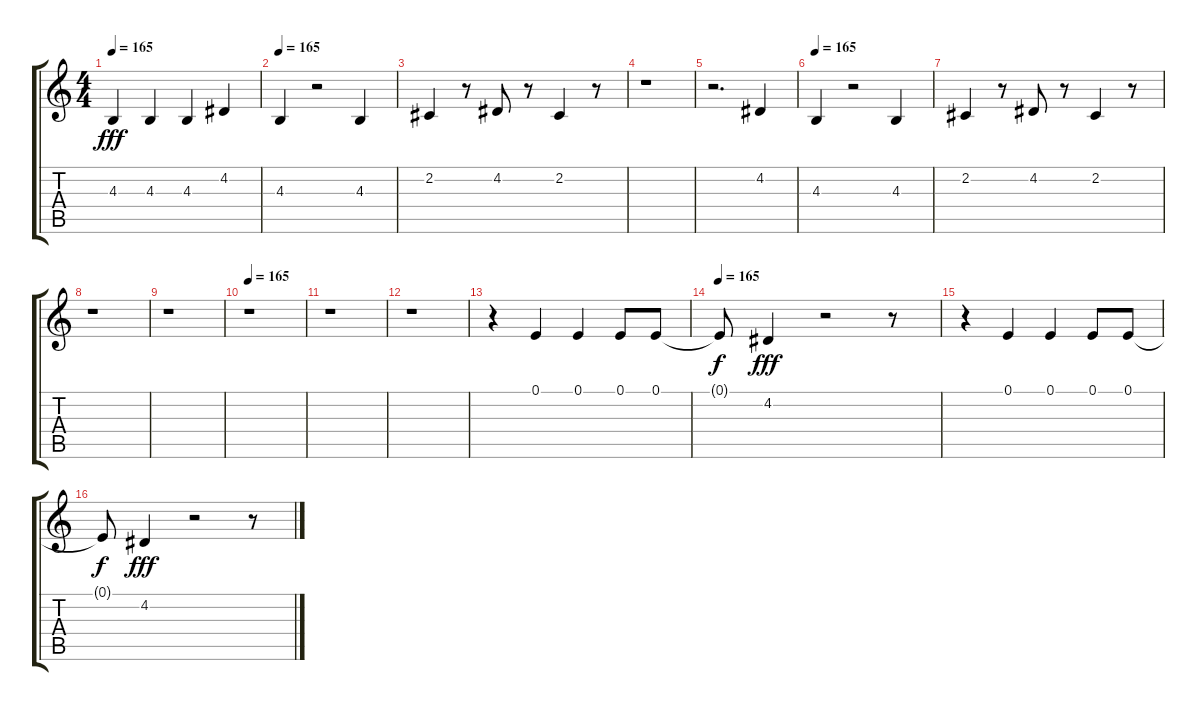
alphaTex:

\track "" {instrument oboe}
\staff {score tabs}
\tuning (E4 B3 G3 D3 A2 E2) {hide}
\ts (4 4)
\tempo 165
\clef g2
\ks c
4.3.4{dy fff} 4.3.4 4.3.4 4.2.4 |
\tempo 165
4.3.4 r.2 4.3.4 |
2.2.4 r.8 4.2.8 r.8 2.2.4 r.8 |
r.1 |
r.2{d} 4.2.4 |
\tempo 165
4.3.4 r.2 4.3.4 |
2.2.4 r.8 4.2.8 r.8 2.2.4 r.8 |
r.1 |
r.1 |
\tempo 165
r.1 |
r.1 |
r.1 |
r.4 0.1.4 0.1.4 0.1.8 0.1.8 |
\tempo 165
0.1{t}.8{dy f} 4.2.4{dy fff} r.2 r.8 |
r.4 0.1.4 0.1.4 0.1.8 0.1.8 |
0.1{t}.8{dy f} 4.2.4{dy fff} r.2 r.8
